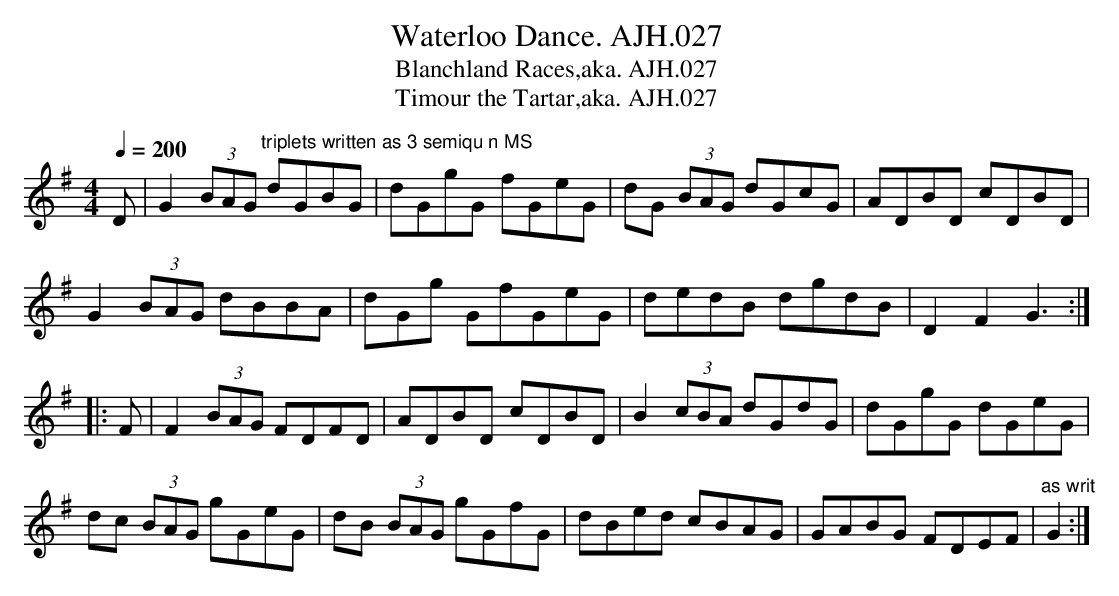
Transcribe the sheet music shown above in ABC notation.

X:1
T:Waterloo Dance. AJH.027
T:Blanchland Races,aka. AJH.027
T:Timour the Tartar,aka. AJH.027
M:4/4
L:1/8
Q:1/4=200
K:G
D|G2 (3BAG"triplets written as 3 semiqu n MS" dGBG|dGgG fGeG|\
dG (3BAG dGcG|ADBD cDBD|
G2 (3BAG dBBA|dGg GfGeG|dedB dgdB|D2F2G3:|
|:F|F2 (3BAG FDFD|ADBD cDBD|B2(3cBA dGdG|dGgG dGeG|
dc (3BAG gGeG|dB (3BAG gGfG|dBed cBAG|GABG FDEF|"as writ"G2:|
